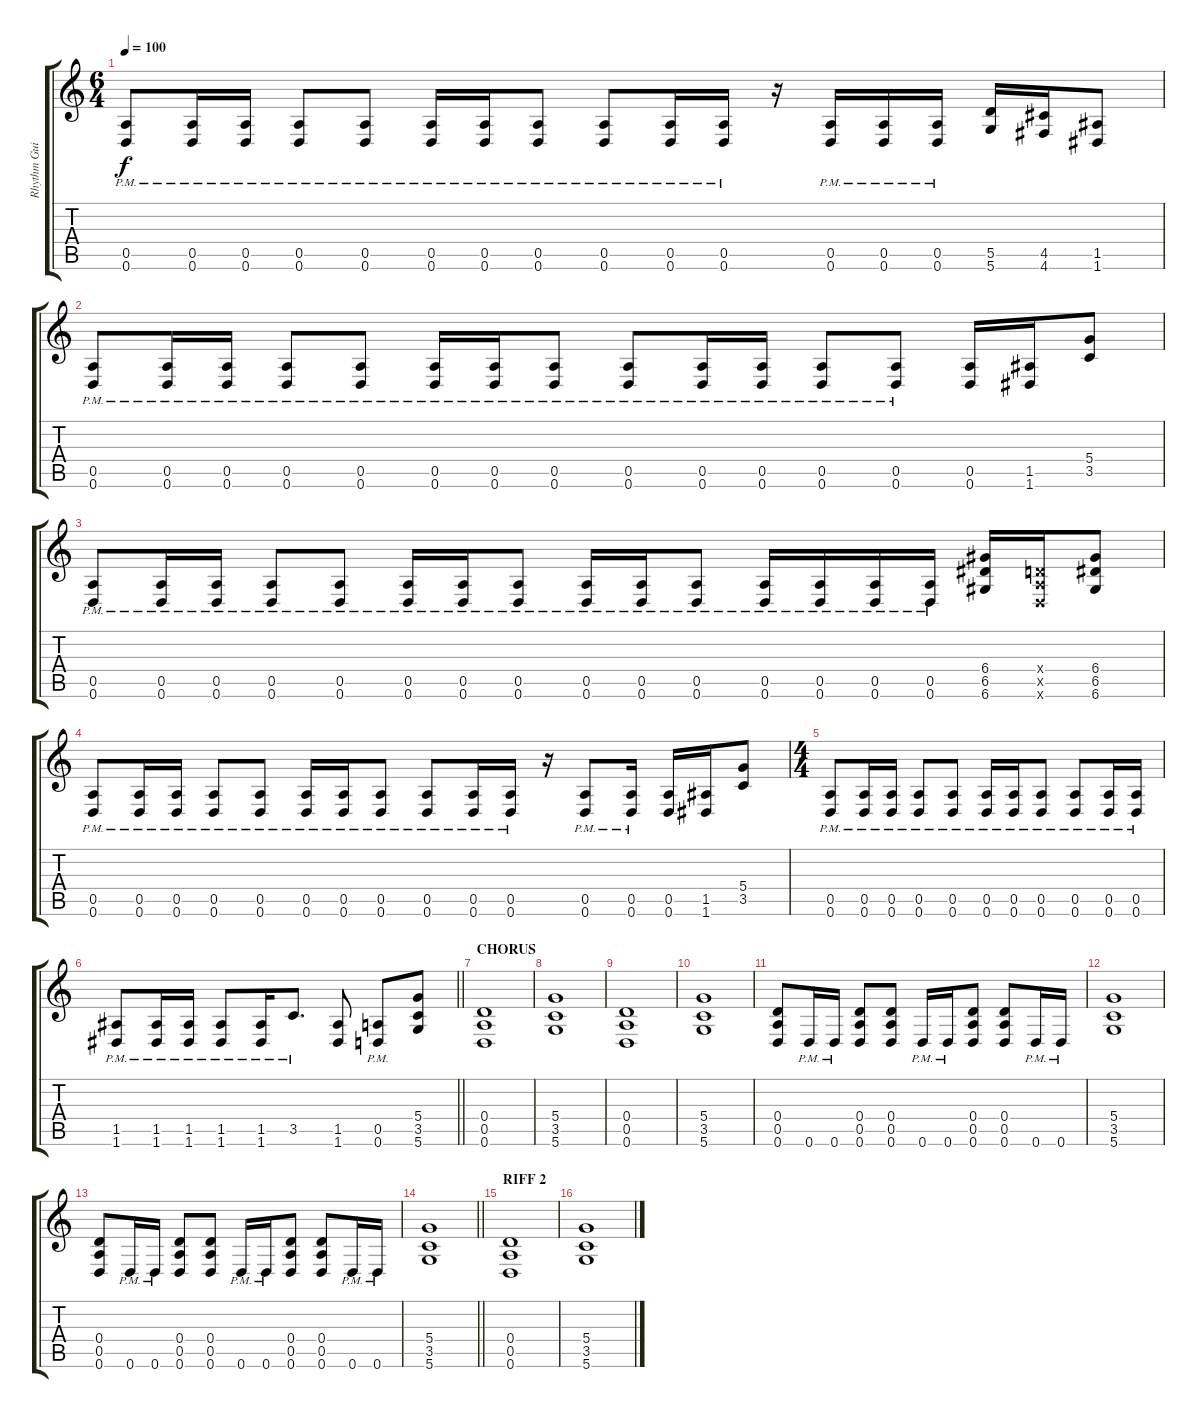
\track ("Rhythm Guitar" "Rhythm Gui") {instrument distortionguitar}
\staff {score tabs}
\tuning (E4 B3 G3 D3 A2 D2) {hide}
\ts (6 4)
\tempo 100
\clef g2
\ks c
(0.5{pm} 0.6{pm}).8{dy f} (0.5{pm} 0.6{pm}).16 (0.5{pm} 0.6{pm}).16 (0.5{pm} 0.6{pm}).8 (0.5{pm} 0.6{pm}).8 (0.5{pm} 0.6{pm}).16 (0.5{pm} 0.6{pm}).16 (0.5{pm} 0.6{pm}).8 (0.5{pm} 0.6{pm}).8 (0.5{pm} 0.6{pm}).16 (0.5{pm} 0.6{pm}).16 r.16 (0.5{pm} 0.6{pm}).16 (0.5{pm} 0.6{pm}).16 (0.5{pm} 0.6{pm}).16 (5.5 5.6).16 (4.5 4.6).16 (1.5 1.6).8 |
(0.5{pm} 0.6{pm}).8 (0.5{pm} 0.6{pm}).16 (0.5{pm} 0.6{pm}).16 (0.5{pm} 0.6{pm}).8 (0.5{pm} 0.6{pm}).8 (0.5{pm} 0.6{pm}).16 (0.5{pm} 0.6{pm}).16 (0.5{pm} 0.6{pm}).8 (0.5{pm} 0.6{pm}).8 (0.5{pm} 0.6{pm}).16 (0.5{pm} 0.6{pm}).16 (0.5{pm} 0.6{pm}).8 (0.5{pm} 0.6{pm}).8 (0.5 0.6).16 (1.5 1.6).16 (5.4 3.5).8 |
(0.5{pm} 0.6{pm}).8 (0.5{pm} 0.6{pm}).16 (0.5{pm} 0.6{pm}).16 (0.5{pm} 0.6{pm}).8 (0.5{pm} 0.6{pm}).8 (0.5{pm} 0.6{pm}).16 (0.5{pm} 0.6{pm}).16 (0.5{pm} 0.6{pm}).8 (0.5{pm} 0.6{pm}).16 (0.5{pm} 0.6{pm}).16 (0.5{pm} 0.6{pm}).8 (0.5{pm} 0.6{pm}).16 (0.5{pm} 0.6{pm}).16 (0.5{pm} 0.6{pm}).16 (0.5{pm} 0.6{pm}).16 (6.4 6.5 6.6).16 (0.4{x} 0.5{x} 0.6{x}).16 (6.4 6.5 6.6).8 |
(0.5{pm} 0.6{pm}).8 (0.5{pm} 0.6{pm}).16 (0.5{pm} 0.6{pm}).16 (0.5{pm} 0.6{pm}).8 (0.5{pm} 0.6{pm}).8 (0.5{pm} 0.6{pm}).16 (0.5{pm} 0.6{pm}).16 (0.5{pm} 0.6{pm}).8 (0.5{pm} 0.6{pm}).8 (0.5{pm} 0.6{pm}).16 (0.5{pm} 0.6{pm}).16 r.16 (0.5{pm} 0.6{pm}).8 (0.5{pm} 0.6{pm}).16 (0.5 0.6).16 (1.5 1.6).16 (5.4 3.5).8 |
\ts (4 4)
(0.5{pm} 0.6{pm}).8 (0.5{pm} 0.6{pm}).16 (0.5{pm} 0.6{pm}).16 (0.5{pm} 0.6{pm}).8 (0.5{pm} 0.6{pm}).8 (0.5{pm} 0.6{pm}).16 (0.5{pm} 0.6{pm}).16 (0.5{pm} 0.6{pm}).8 (0.5{pm} 0.6{pm}).8 (0.5{pm} 0.6{pm}).16 (0.5{pm} 0.6{pm}).16 |
\barLineRight lightlight
(1.5{pm} 1.6{pm}).8 (1.5{pm} 1.6{pm}).16 (1.5{pm} 1.6{pm}).16 (1.5{pm} 1.6{pm}).8 (1.5{pm} 1.6{pm}).16 3.5{pm}.8{d} (1.5 1.6).8 (0.5{pm} 0.6{pm}).8 (5.4 3.5 5.6).8 |
\section ("" "CHORUS")
(0.4 0.5 0.6).1{volume 16} |
(5.4 3.5 5.6).1 |
(0.4 0.5 0.6).1 |
(5.4 3.5 5.6).1 |
(0.4 0.5 0.6).8 0.6{pm}.16 0.6{pm}.16 (0.4 0.5 0.6).8 (0.4 0.5 0.6).8 0.6{pm}.16 0.6{pm}.16 (0.4 0.5 0.6).8 (0.4 0.5 0.6).8 0.6{pm}.16 0.6{pm}.16 |
(5.4 3.5 5.6).1 |
(0.4 0.5 0.6).8 0.6{pm}.16 0.6{pm}.16 (0.4 0.5 0.6).8 (0.4 0.5 0.6).8 0.6{pm}.16 0.6{pm}.16 (0.4 0.5 0.6).8 (0.4 0.5 0.6).8 0.6{pm}.16 0.6{pm}.16 |
\barLineRight lightlight
(5.4 3.5 5.6).1 |
\section ("" "RIFF 2")
(0.4 0.5 0.6).1 |
(5.4 3.5 5.6).1
